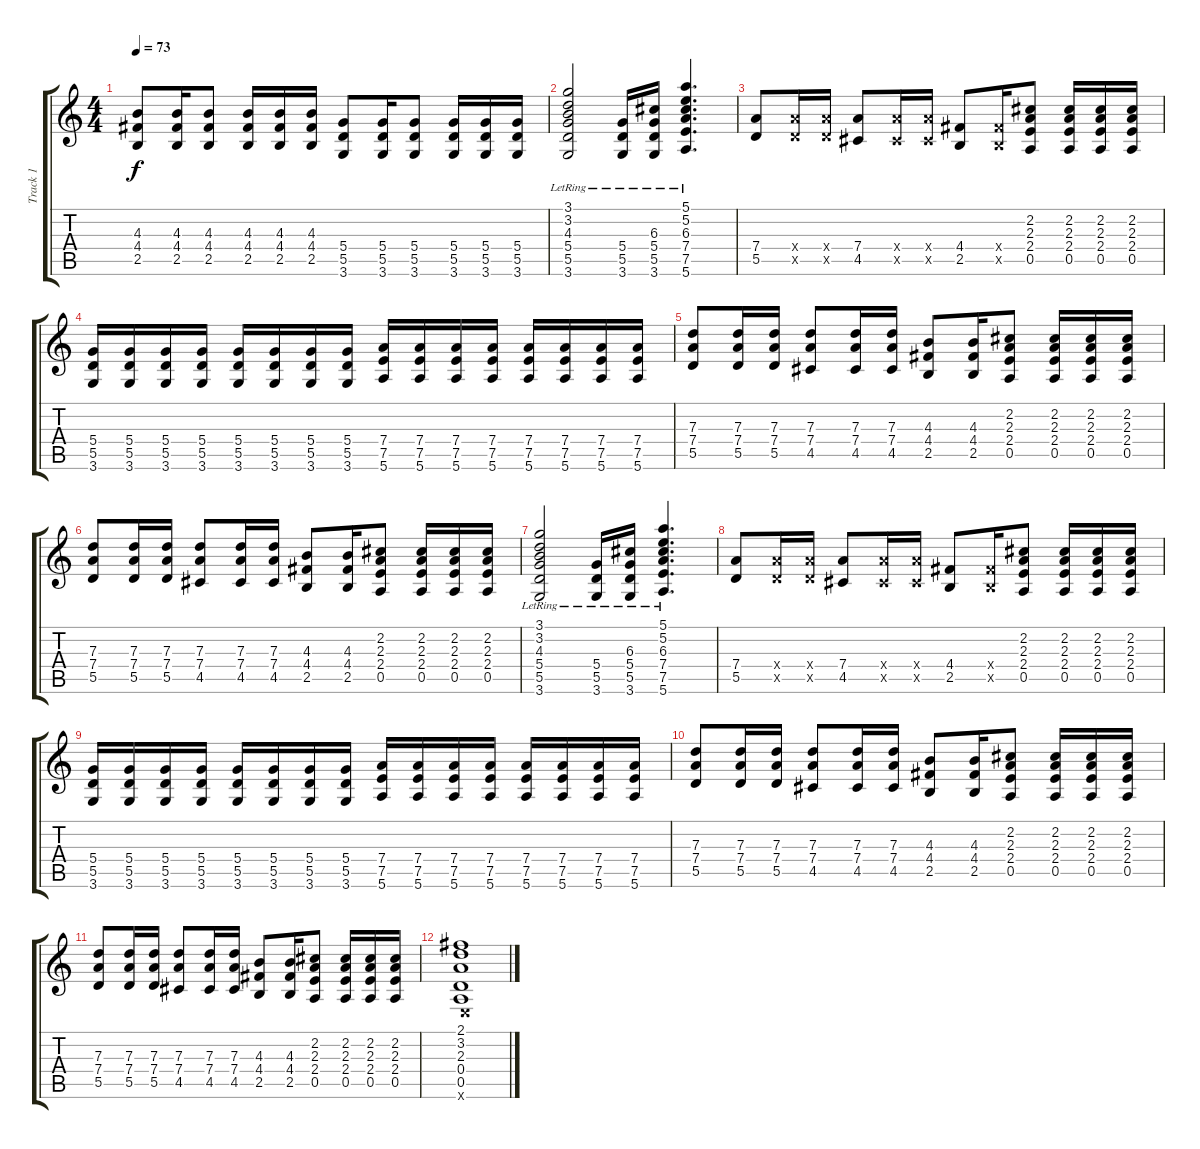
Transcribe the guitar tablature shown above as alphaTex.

\track ("Track 1" "Track 1") {instrument acousticguitarsteel}
\staff {score tabs}
\tuning (E4 B3 G3 D3 A2 E2) {hide}
\ts (4 4)
\tempo 73
\clef g2
\ks c
(4.3 4.4 2.5).8{dy f} (4.3 4.4 2.5).16 (4.3 4.4 2.5).8 (4.3 4.4 2.5).16 (4.3 4.4 2.5).16 (4.3 4.4 2.5).16 (5.4 5.5 3.6).8 (5.4 5.5 3.6).16 (5.4 5.5 3.6).8 (5.4 5.5 3.6).16 (5.4 5.5 3.6).16 (5.4 5.5 3.6).16 |
(3.1{lr} 3.2{lr} 4.3{lr} 5.4{lr} 5.5{lr} 3.6{lr}).2 (5.4{lr} 5.5{lr} 3.6{lr}).16 (6.3 5.4{lr} 5.5{lr} 3.6{lr}).16 (5.1{lr} 5.2{lr} 6.3{lr} 7.4{lr} 7.5{lr} 5.6{lr}).4{d} |
(7.4 5.5).8 (7.4{x} 5.5{x}).16 (7.4{x} 5.5{x}).16 (7.4 4.5).8 (7.4{x} 4.5{x}).16 (7.4{x} 4.5{x}).16 (4.4 2.5).8 (4.4{x} 2.5{x}).16 (2.2 2.3 2.4 0.5).8 (2.2 2.3 2.4 0.5).16 (2.2 2.3 2.4 0.5).16 (2.2 2.3 2.4 0.5).16 |
(5.4 5.5 3.6).16 (5.4 5.5 3.6).16 (5.4 5.5 3.6).16 (5.4 5.5 3.6).16 (5.4 5.5 3.6).16 (5.4 5.5 3.6).16 (5.4 5.5 3.6).16 (5.4 5.5 3.6).16 (7.4 7.5 5.6).16 (7.4 7.5 5.6).16 (7.4 7.5 5.6).16 (7.4 7.5 5.6).16 (7.4 7.5 5.6).16 (7.4 7.5 5.6).16 (7.4 7.5 5.6).16 (7.4 7.5 5.6).16 |
(7.3 7.4 5.5).8 (7.3 7.4 5.5).16 (7.3 7.4 5.5).16 (7.3 7.4 4.5).8 (7.3 7.4 4.5).16 (7.3 7.4 4.5).16 (4.3 4.4 2.5).8 (4.3 4.4 2.5).16 (2.2 2.3 2.4 0.5).8 (2.2 2.3 2.4 0.5).16 (2.2 2.3 2.4 0.5).16 (2.2 2.3 2.4 0.5).16 |
(7.3 7.4 5.5).8 (7.3 7.4 5.5).16 (7.3 7.4 5.5).16 (7.3 7.4 4.5).8 (7.3 7.4 4.5).16 (7.3 7.4 4.5).16 (4.3 4.4 2.5).8 (4.3 4.4 2.5).16 (2.2 2.3 2.4 0.5).8 (2.2 2.3 2.4 0.5).16 (2.2 2.3 2.4 0.5).16 (2.2 2.3 2.4 0.5).16 |
(3.1{lr} 3.2{lr} 4.3{lr} 5.4{lr} 5.5{lr} 3.6{lr}).2 (5.4{lr} 5.5{lr} 3.6{lr}).16 (6.3 5.4{lr} 5.5{lr} 3.6{lr}).16 (5.1{lr} 5.2{lr} 6.3{lr} 7.4{lr} 7.5{lr} 5.6{lr}).4{d} |
(7.4 5.5).8 (7.4{x} 5.5{x}).16 (7.4{x} 5.5{x}).16 (7.4 4.5).8 (7.4{x} 4.5{x}).16 (7.4{x} 4.5{x}).16 (4.4 2.5).8 (4.4{x} 2.5{x}).16 (2.2 2.3 2.4 0.5).8 (2.2 2.3 2.4 0.5).16 (2.2 2.3 2.4 0.5).16 (2.2 2.3 2.4 0.5).16 |
(5.4 5.5 3.6).16 (5.4 5.5 3.6).16 (5.4 5.5 3.6).16 (5.4 5.5 3.6).16 (5.4 5.5 3.6).16 (5.4 5.5 3.6).16 (5.4 5.5 3.6).16 (5.4 5.5 3.6).16 (7.4 7.5 5.6).16 (7.4 7.5 5.6).16 (7.4 7.5 5.6).16 (7.4 7.5 5.6).16 (7.4 7.5 5.6).16 (7.4 7.5 5.6).16 (7.4 7.5 5.6).16 (7.4 7.5 5.6).16 |
(7.3 7.4 5.5).8 (7.3 7.4 5.5).16 (7.3 7.4 5.5).16 (7.3 7.4 4.5).8 (7.3 7.4 4.5).16 (7.3 7.4 4.5).16 (4.3 4.4 2.5).8 (4.3 4.4 2.5).16 (2.2 2.3 2.4 0.5).8 (2.2 2.3 2.4 0.5).16 (2.2 2.3 2.4 0.5).16 (2.2 2.3 2.4 0.5).16 |
(7.3 7.4 5.5).8 (7.3 7.4 5.5).16 (7.3 7.4 5.5).16 (7.3 7.4 4.5).8 (7.3 7.4 4.5).16 (7.3 7.4 4.5).16 (4.3 4.4 2.5).8 (4.3 4.4 2.5).16 (2.2 2.3 2.4 0.5).8 (2.2 2.3 2.4 0.5).16 (2.2 2.3 2.4 0.5).16 (2.2 2.3 2.4 0.5).16 |
(2.1 3.2 2.3 0.4 0.5 0.6{x}).1
